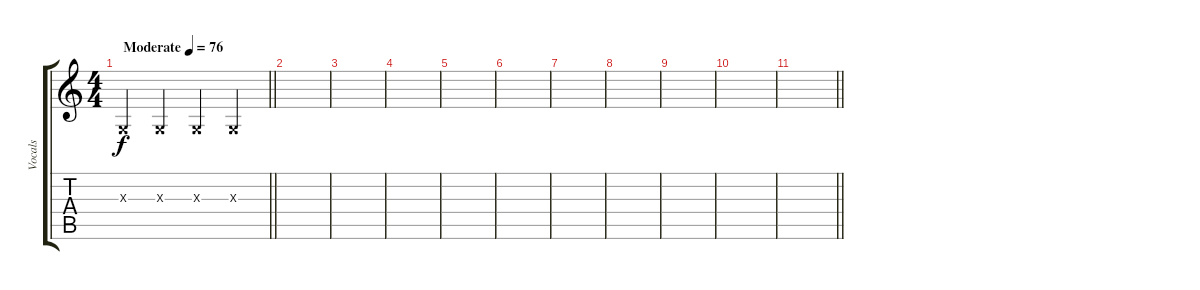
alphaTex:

\track ("Vocals" "Vocals") {instrument accordion}
\staff {score tabs}
\tuning (E4 B3 G3 D3 A2 E2) {hide}
\ts (4 4)
\tempo (76 "Moderate")
\clef g2
\barLineRight lightlight
\ks c
0.3{x}.4{dy f instrument accordion} 0.3{x}.4 0.3{x}.4 0.3{x}.4 |
|
|
|
|
|
|
|
|
|
\barLineRight lightlight
